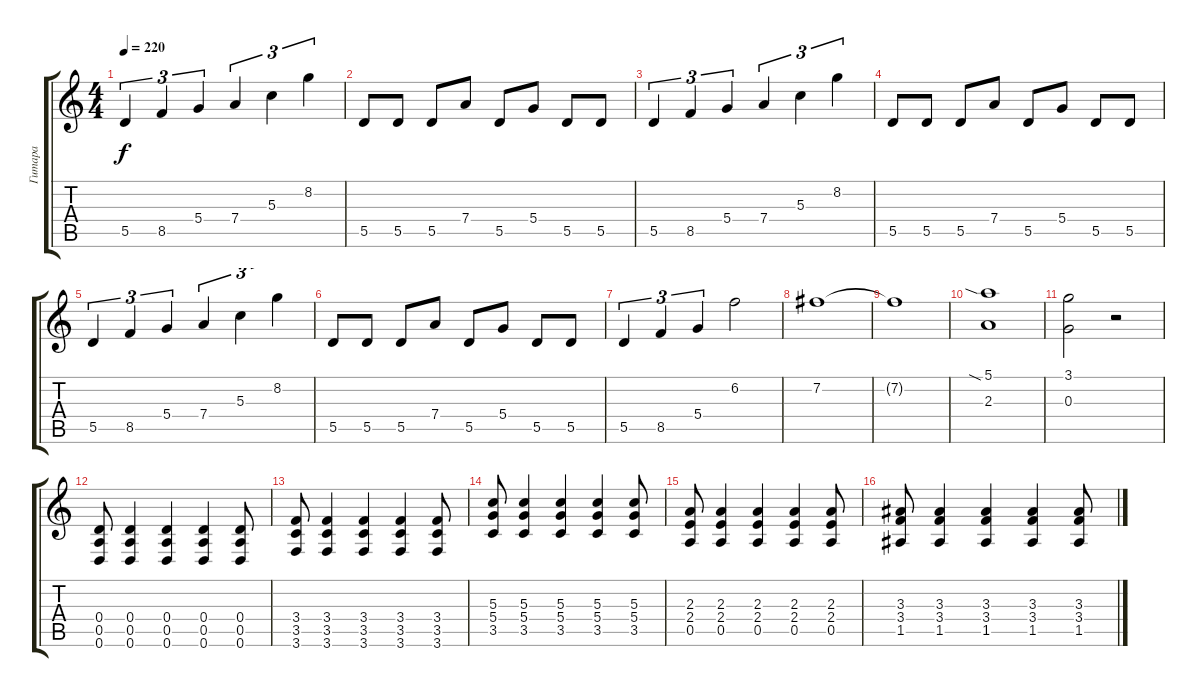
\track ("Гитара" "Гитара") {instrument distortionguitar}
\staff {score tabs}
\tuning (E4 B3 G3 D3 A2 D2) {hide}
\ts (4 4)
\tempo 220
\clef g2
\ks c
5.5.4{tu (3 2) dy f} 8.5.4{tu (3 2)} 5.4.4{tu (3 2)} 7.4.4{tu (3 2)} 5.3.4{tu (3 2)} 8.2.4{tu (3 2)} |
5.5.8 5.5.8 5.5.8 7.4.8 5.5.8 5.4.8 5.5.8 5.5.8 |
5.5.4{tu (3 2)} 8.5.4{tu (3 2)} 5.4.4{tu (3 2)} 7.4.4{tu (3 2)} 5.3.4{tu (3 2)} 8.2.4{tu (3 2)} |
5.5.8 5.5.8 5.5.8 7.4.8 5.5.8 5.4.8 5.5.8 5.5.8 |
5.5.4{tu (3 2)} 8.5.4{tu (3 2)} 5.4.4{tu (3 2)} 7.4.4{tu (3 2)} 5.3.4{tu (3 2)} 8.2.4{tu (3 2)} |
5.5.8 5.5.8 5.5.8 7.4.8 5.5.8 5.4.8 5.5.8 5.5.8 |
5.5.4{tu (3 2)} 8.5.4{tu (3 2)} 5.4.4{tu (3 2)} 6.2.2 |
7.2.1 |
7.2{t}.1 |
(5.1{sia} 2.3).1 |
(3.1 0.3).2 r.2 |
(0.4 0.5 0.6).8 (0.4 0.5 0.6).4 (0.4 0.5 0.6).4 (0.4 0.5 0.6).4 (0.4 0.5 0.6).8 |
(3.4 3.5 3.6).8 (3.4 3.5 3.6).4 (3.4 3.5 3.6).4 (3.4 3.5 3.6).4 (3.4 3.5 3.6).8 |
(5.3 5.4 3.5).8 (5.3 5.4 3.5).4 (5.3 5.4 3.5).4 (5.3 5.4 3.5).4 (5.3 5.4 3.5).8 |
(2.3 2.4 0.5).8 (2.3 2.4 0.5).4 (2.3 2.4 0.5).4 (2.3 2.4 0.5).4 (2.3 2.4 0.5).8 |
(3.3 3.4 1.5).8 (3.3 3.4 1.5).4 (3.3 3.4 1.5).4 (3.3 3.4 1.5).4 (3.3 3.4 1.5).8
